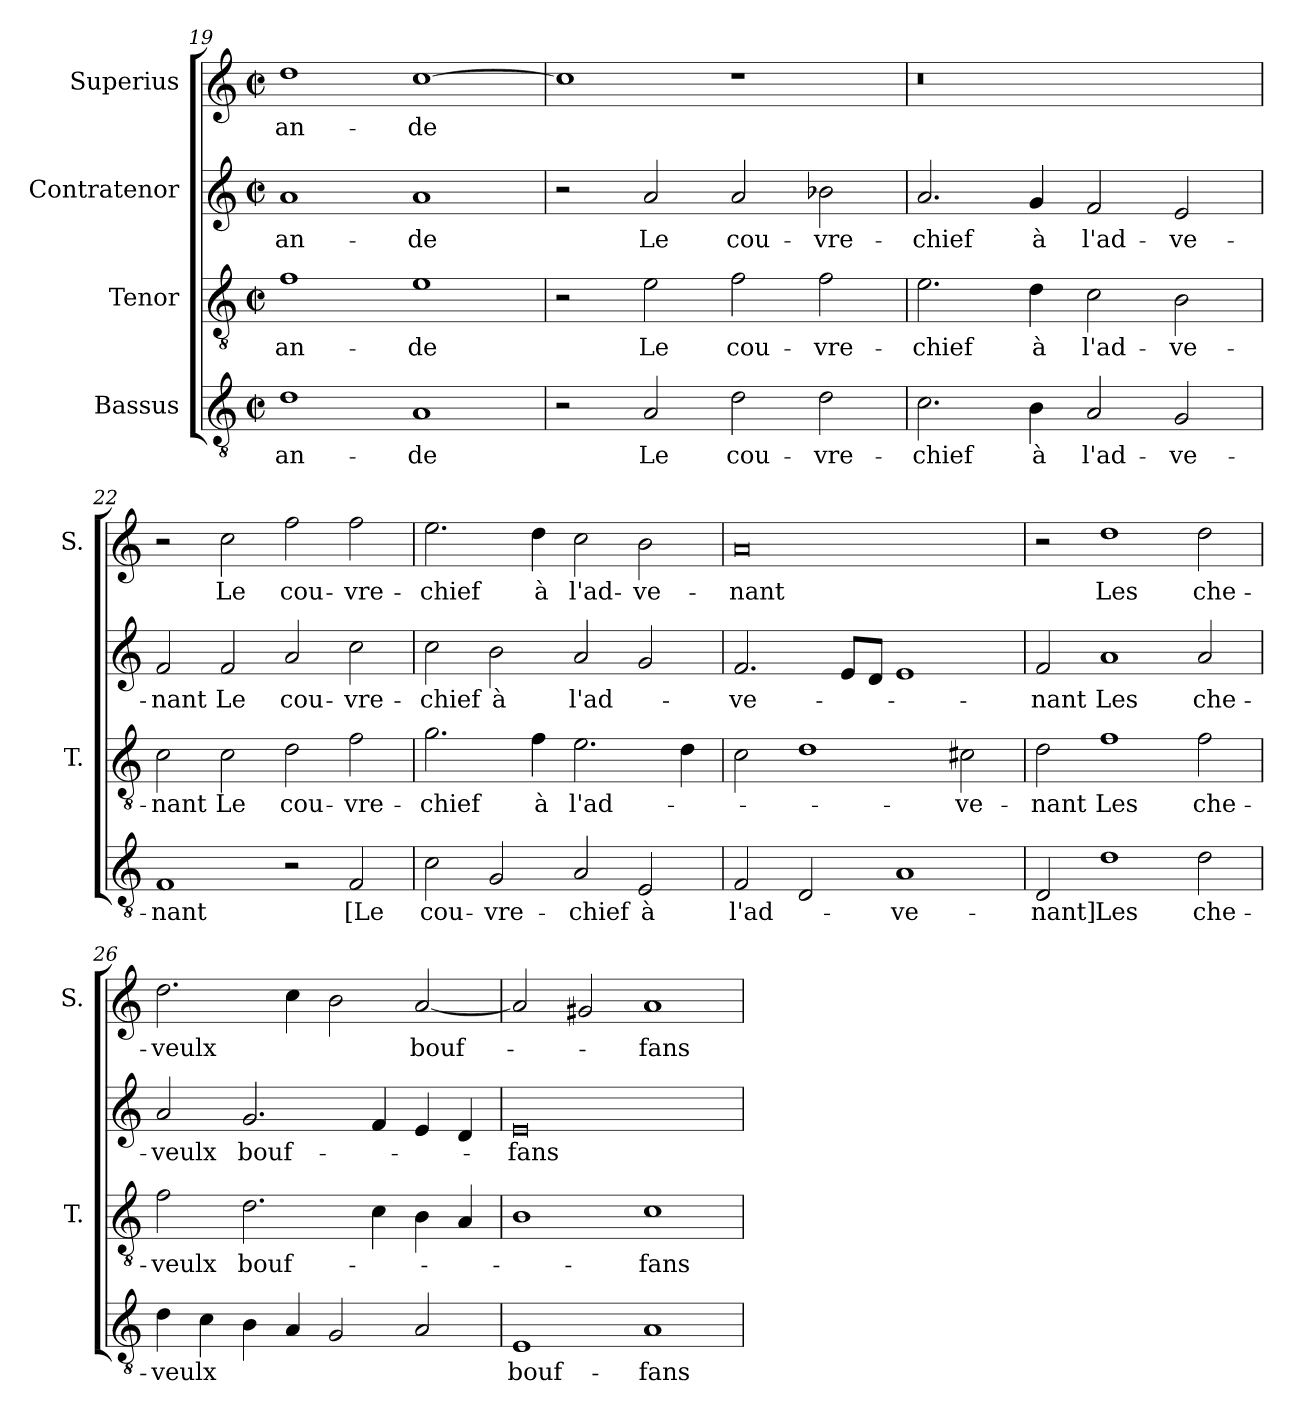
**kern	**text	**kern	**text	**kern	**text	**kern	**text
*part4	*part4	*part3	*part3	*part2	*part2	*part1	*part1
*staff4	*staff4	*staff3	*staff3	*staff2	*staff2	*staff1	*staff1
*I"Bassus	*	*I"Tenor	*	*I"Contratenor	*	*I"Superius	*
*	*	*I'T.	*	*	*	*I'S.	*
*clefGv2	*	*clefGv2	*	*clefG2	*	*clefG2	*
*k[]	*	*k[]	*	*k[]	*	*k[]	*
*C:	*	*C:	*	*C:	*	*C:	*
*M2/2	*	*M2/2	*	*M2/2	*	*M2/2	*
*met(c|)	*	*met(c|)	*	*met(c|)	*	*met(c|)	*
=19	=19	=19	=19	=19	=19	=19	=19
1d\	-an-	1f\	-an-	1a/	-an-	1dd\	-an-
1A/	-de	1e\	-de	1a/	-de	[1cc\	-de
=20	=20	=20	=20	=20	=20	=20	=20
2r	.	2r	.	2r	.	1cc\]	.
2A/	Le	2e\	Le	2a/	Le	.	.
2d\	cou-	2f\	cou-	2a/	cou-	1r	.
2d\	-vre-	2f\	-vre-	2b-X\	-vre-	.	.
=21	=21	=21	=21	=21	=21	=21	=21
!	!	!	!	!	!	!LO:N:vis=0	!
2.c\	-chief	2.e\	-chief	2.a/	-chief	1r	.
4B\	à	4d\	à	4g/	à	.	.
2A/	l'ad-	2c\	l'ad-	2f/	l'ad-	1ryy	.
2G/	-ve-	2B\	-ve-	2e/	-ve-	.	.
=22	=22	=22	=22	=22	=22	=22	=22
1F/	-nant	2c\	-nant	2f/	-nant	2r	.
.	.	2c\	Le	2f/	Le	2cc\	Le
2r	.	2d\	cou-	2a/	cou-	2ff\	cou-
2F/	[Le	2f\	-vre-	2cc\	-vre-	2ff\	-vre-
!!LO:LB:g=z
=23	=23	=23	=23	=23	=23	=23	=23
2c\	cou-	2.g\	-chief	2cc\	-chief	2.ee\	-chief
2G/	-vre-	.	.	2b\	à	.	.
.	.	4f\	à	.	.	4dd\	à
2A/	-chief	2.e\	l'ad-	2a/	l'ad-	2cc\	l'ad-
2E/	à	.	.	2g/	.	2b\	-ve-
.	.	4d\	.	.	.	.	.
=24	=24	=24	=24	=24	=24	=24	=24
2F/	l'ad-	2c\	.	2.f/	-ve-	0a/	-nant
2D/	.	1d\	.	.	.	.	.
.	.	.	.	8e/L	.	.	.
.	.	.	.	8d/J	.	.	.
1A/	-ve-	.	.	1e/	.	.	.
.	.	2c#X\	-ve-	.	.	.	.
=25	=25	=25	=25	=25	=25	=25	=25
2D/	-nant]	2d\	-nant	2f/	-nant	2r	.
1d\	Les	1f\	Les	1a/	Les	1dd\	Les
2d\	che-	2f\	che-	2a/	che-	2dd\	che-
=26	=26	=26	=26	=26	=26	=26	=26
4d\	-veulx	2f\	-veulx	2a/	-veulx	2.dd\	-veulx
4c\	.	.	.	.	.	.	.
4B\	.	2.d\	bouf-	2.g/	bouf-	.	.
4A/	.	.	.	.	.	4cc\	.
2G/	.	.	.	.	.	2b\	.
.	.	4c\	.	4f/	.	.	.
2A/	.	4B\	.	4e/	.	[2a/	bouf-
.	.	4A/	.	4d/	.	.	.
=27	=27	=27	=27	=27	=27	=27	=27
1E/	bouf-	1B\	.	0e/	-fans	2a/]	.
.	.	.	.	.	.	2g#X/	.
1A/	-fans	1c\	-fans	.	.	1a/	-fans
=	=	=	=	=	=	=	=
*-	*-	*-	*-	*-	*-	*-	*-
